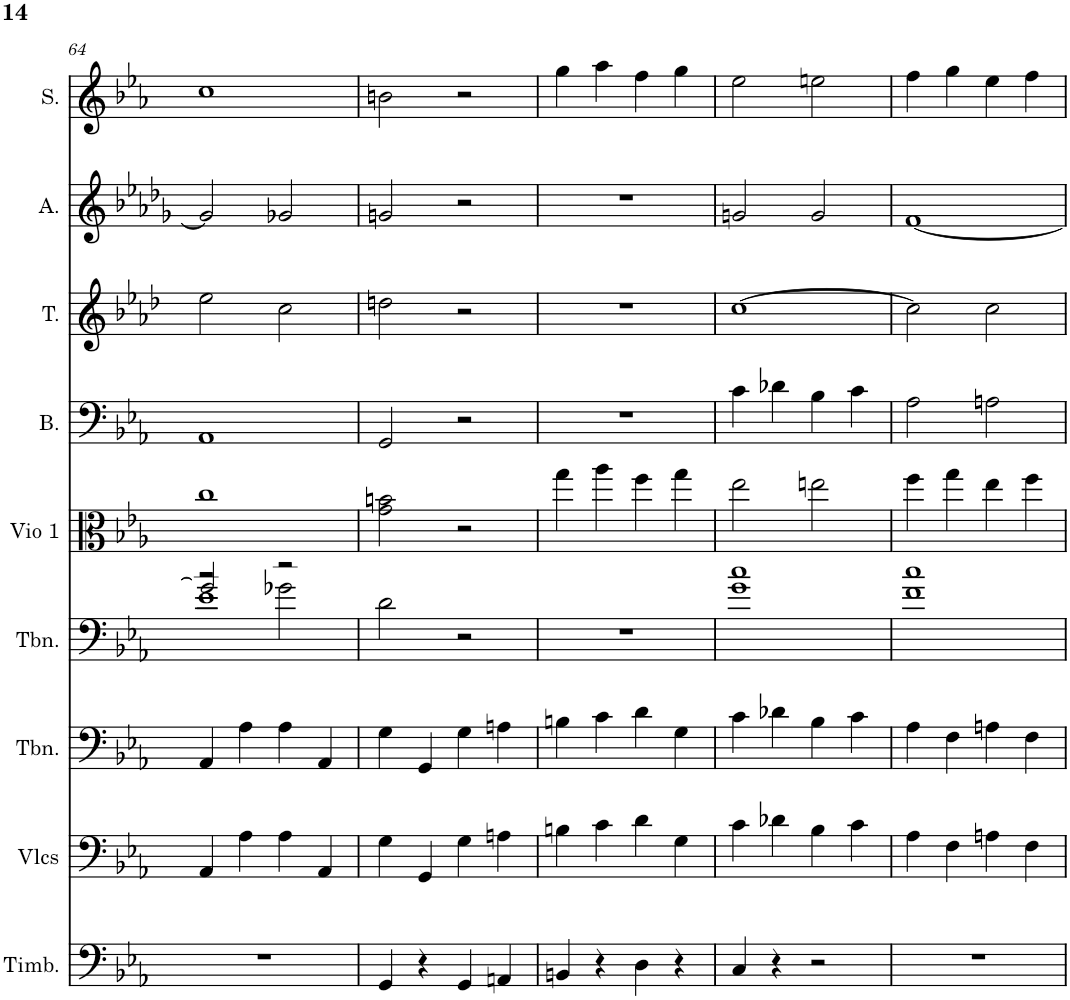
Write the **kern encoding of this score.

**kern	**kern	**kern	**kern	**kern	**kern	**kern	**kern	**kern
*part9	*part8	*part7	*part6	*part5	*part4	*part3	*part2	*part1
*staff9	*staff8	*staff7	*staff6	*staff5	*staff4	*staff3	*staff2	*staff1
*I"Timbales, Staff-1	*I"Violoncelles, D'Bass/Strings, etc	*I"Trombone, Synth strings, etc	*I"Trombone, Synth strings 2	*I"1st violins	*I"Basse	*I"Tenor	*I"Alto	*I"Soprano
*I'Timb.	*I'Vlcs	*I'Tbn.	*I'Tbn.	*I'Vio 1	*I'B.	*I'T.	*I'A.	*I'S.
!!LO:PB:g=z
*clefF4	*clefF4	*clefF4	*clefF4	*clefC3	*clefF4	*clefG2	*clefG2	*clefG2
*k[b-e-a-]	*k[b-e-a-]	*k[b-e-a-]	*k[b-e-a-]	*k[b-e-a-]	*k[b-e-a-]	*k[b-e-a-d-]	*k[b-e-a-d-g-]	*k[b-e-a-]
*M4/4	*M4/4	*M4/4	*M4/4	*M4/4	*M4/4	*M4/4	*M4/4	*M4/4
=64	=64	=64	=64	=64	=64	=64	=64	=64
*	*	*	*^	*	*	*	*	*
*	*	*	*	*^	*	*	*	*	*
1r	4AA-/	4AA-/	2g/]	2r	1e-	1cc	1AA-	2ee-\	2g/]	1cc
.	4A-\	4A-\	.	.	.	.	.	.	.	.
.	4A-\	4A-\	2r	2g-X\	.	.	.	2cc\	2g-X/	.
.	4AA-/	4AA-/	.	.	.	.	.	.	.	.
*	*	*	*v	*v	*v	*	*	*	*	*
=65	=65	=65	=65	=65	=65	=65	=65	=65
4GG/	4G\	4G\	2d\	2g\ 2bn\	2GG/	2ddn\	2gn/	2bn\
4r	4GG/	4GG/	.	.	.	.	.	.
4GG/	4G\	4G\	2r	2r	2r	2r	2r	2r
4AAn/	4An\	4An\	.	.	.	.	.	.
=66	=66	=66	=66	=66	=66	=66	=66	=66
4BBn/	4Bn\	4Bn\	1r	4gg\	1r	1r	1r	4gg\
4r	4c\	4c\	.	4aa-\	.	.	.	4aa-\
4D\	4d\	4d\	.	4ff\	.	.	.	4ff\
4r	4G\	4G\	.	4gg\	.	.	.	4gg\
=67	=67	=67	=67	=67	=67	=67	=67	=67
4C/	4c\	4c\	1g 1cc	2ee-\	4c\	[1cc	2gn/	2ee-\
4r	4d-X\	4d-X\	.	.	4d-X\	.	.	.
2r	4B-\	4B-\	.	2een\	4B-\	.	2g/	2een\
.	4c\	4c\	.	.	4c\	.	.	.
=68	=68	=68	=68	=68	=68	=68	=68	=68
1r	4A-\	4A-\	1f 1cc	4ff\	2A-\	2cc\]	[1f	4ff\
.	4F\	4F\	.	4gg\	.	.	.	4gg\
.	4An\	4An\	.	4ee-\	2An\	2cc\	.	4ee-\
.	4F\	4F\	.	4ff\	.	.	.	4ff\
=	=	=	=	=	=	=	=	=
*-	*-	*-	*-	*-	*-	*-	*-	*-
